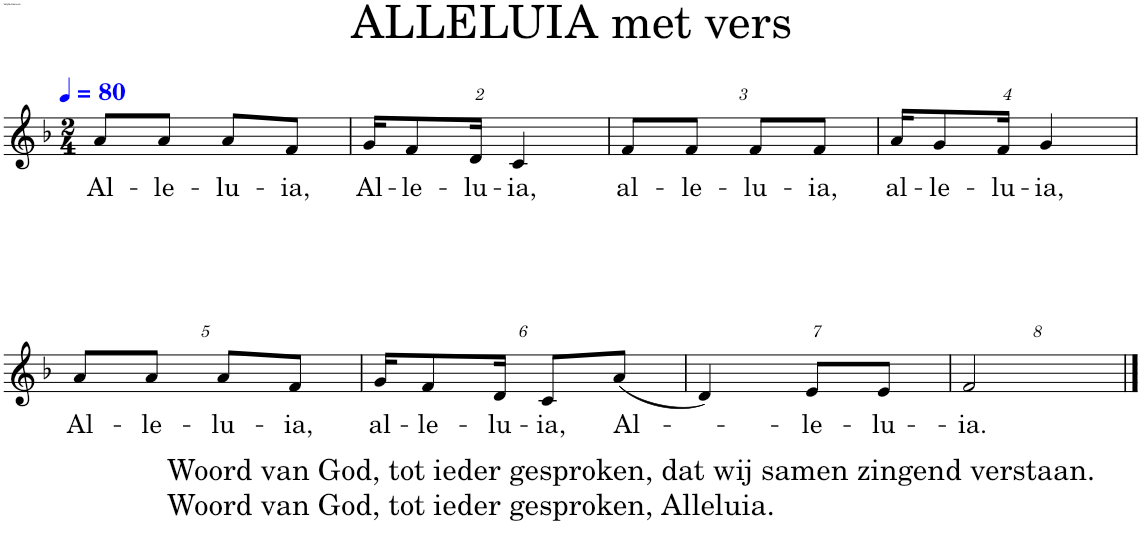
**kern	**text
*part1	*part1
*staff1	*staff1
*I"Stem	*
*clefG2	*
*k[b-]	*
*M2/4	*
*MM80	*
=1	=1
!	!LO:LY:b
8a/L	Al-
!	!LO:LY:b
8a/J	-le-
!	!LO:LY:b
8a/L	-lu-
!	!LO:LY:b
8f/J	-ia,
=2	=2
!	!LO:LY:b
16g/KL	Al-
!	!LO:LY:b
8f/	-le-
!	!LO:LY:b
16d/Jk	-lu-
!	!LO:LY:b
4c/	-ia,
=3	=3
!	!LO:LY:b
8f/L	al-
!	!LO:LY:b
8f/J	-le-
!	!LO:LY:b
8f/L	-lu-
!	!LO:LY:b
8f/J	-ia,
=4	=4
!	!LO:LY:b
16a/KL	al-
!	!LO:LY:b
8g/	-le-
!	!LO:LY:b
16f/Jk	-lu-
!	!LO:LY:b
4g/	-ia,
!!LO:LB:g=z
=5	=5
!	!LO:LY:b
8a/L	Al-
!	!LO:LY:b
8a/J	-le-
!	!LO:LY:b
8a/L	-lu-
!	!LO:LY:b
8f/J	-ia,
=6	=6
!	!LO:LY:b
16g/KL	al-
!	!LO:LY:b
8f/	-le-
!	!LO:LY:b
16d/Jk	-lu-
!	!LO:LY:b
8c/L	-ia,
!	!LO:LY:b
(8a/J	Al-
=7	=7
4d/)	.
!	!LO:LY:b
8e/L	-le-
!	!LO:LY:b
8e/J	-lu-
=8	=8
!	!LO:LY:b
2f/	-ia.
==	==
*-	*-
